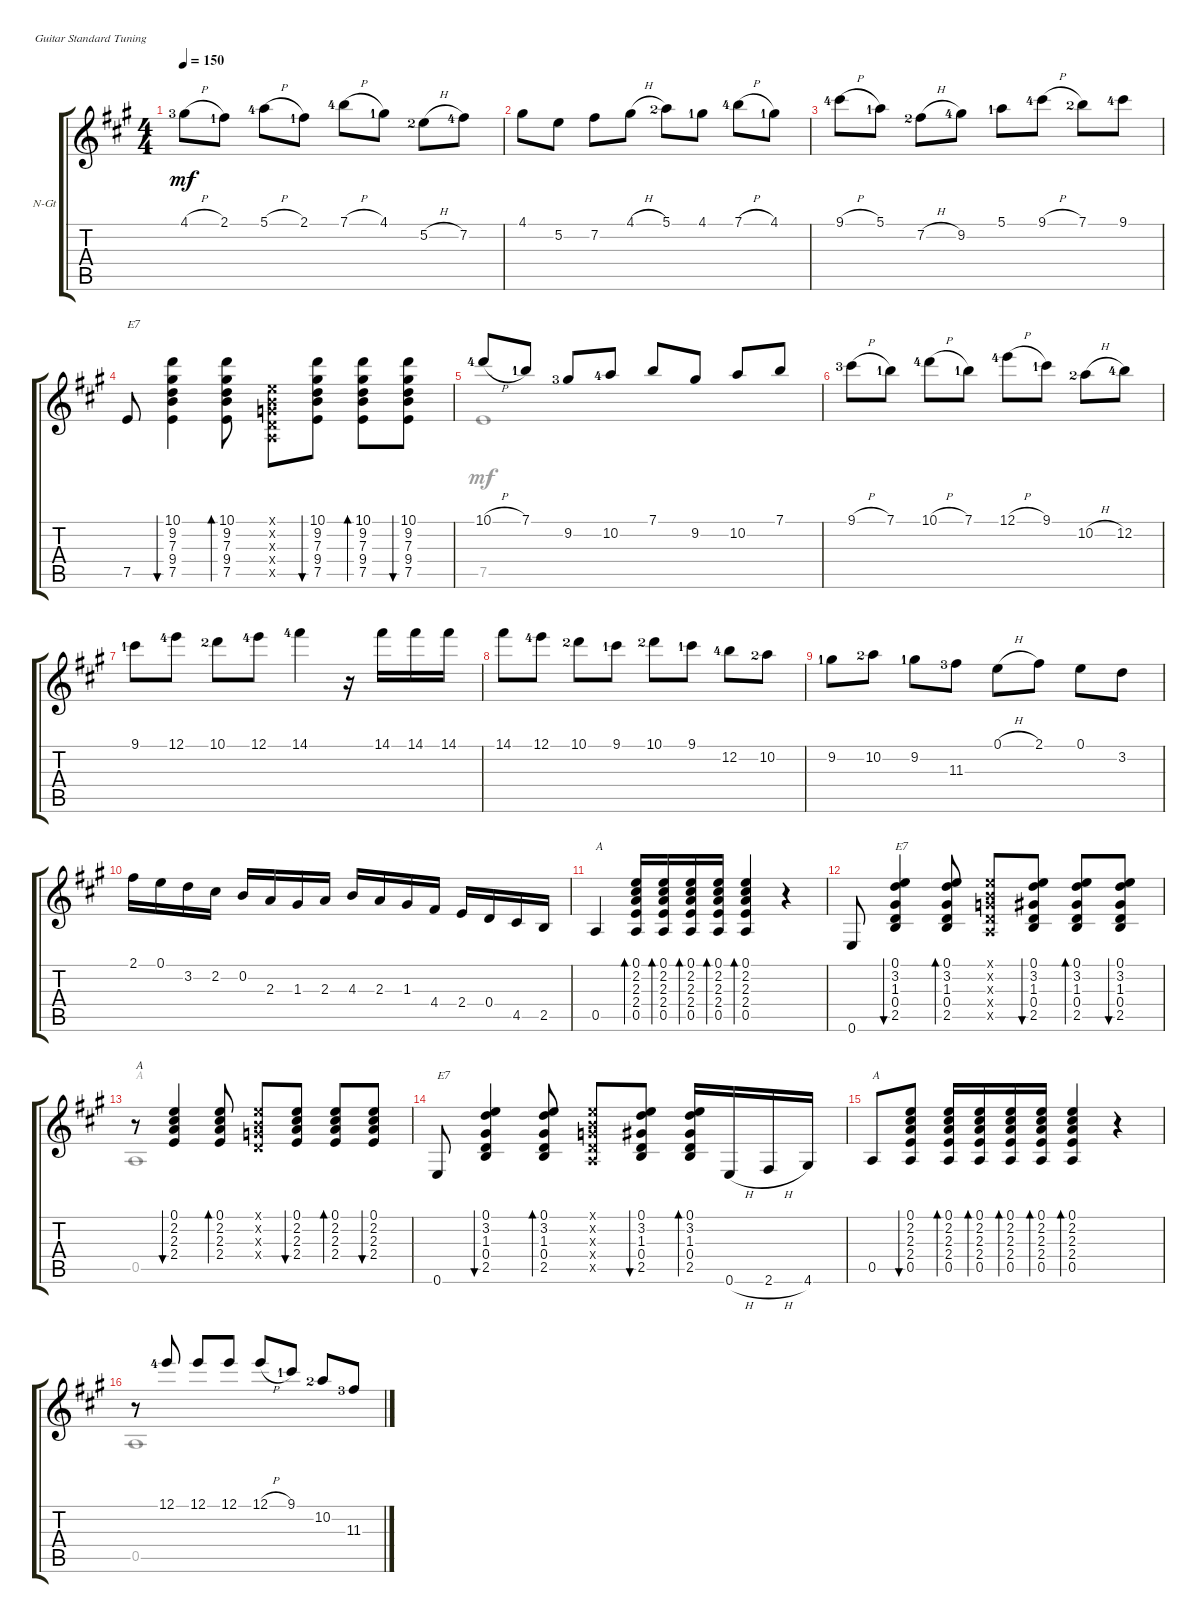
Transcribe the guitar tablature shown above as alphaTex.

\defaultSystemsLayout 4
\bracketExtendMode groupsimilarinstruments
\firstSystemTrackNameOrientation horizontal
\otherSystemsTrackNameOrientation horizontal
\track ("Nylon Guitar" "N-Gt") {instrument acousticguitarsteel}
\staff {score tabs}
\tuning (E4 B3 G3 D3 A2 E2)
\voice
\ts (4 4)
\tempo 150
\clef g2
\ks a
4.1{h lf 4}.8{dy mf} 2.1{lf 2}.8 5.1{h lf 5}.8 2.1{lf 2}.8 7.1{h lf 5}.8 4.1{lf 2}.8 5.2{h lf 3}.8 7.2{lf 5}.8 |
4.1.8 5.2.8 7.2.8 4.1{h}.8 5.1{lf 3}.8 4.1{lf 2}.8 7.1{h lf 5}.8 4.1{lf 2}.8 |
9.1{h lf 5}.8 5.1{lf 2}.8 7.2{h lf 3}.8 9.2{lf 5}.8 5.1{lf 2}.8 9.1{h lf 5}.8 7.1{lf 3}.8 9.1{lf 5}.8 |
7.5.8{txt "E7"} (10.1 9.2 7.3 9.4 7.5).4{bu 30} (10.1 9.2 7.3 9.4 7.5).8{bd 30} (0.1{x} 0.2{x} 0.3{x} 0.4{x} 0.5{x}).8 (10.1 9.2 7.3 9.4 7.5).8{bu 30} (10.1 9.2 7.3 9.4 7.5).8{bd 30} (10.1 9.2 7.3 9.4 7.5).8{bu 30} |
10.1{h lf 5}.8 7.1{lf 2}.8 9.2{lf 4}.8 10.2{lf 5}.8 7.1.8 9.2.8 10.2.8 7.1.8 |
9.1{h lf 4}.8 7.1{lf 2}.8 10.1{h lf 5}.8 7.1{lf 2}.8 12.1{h lf 5}.8 9.1{lf 2}.8 10.2{h lf 3}.8 12.2{lf 5}.8 |
9.1{lf 2}.8 12.1{lf 5}.8 10.1{lf 3}.8 12.1{lf 5}.8 14.1{lf 5}.4 r.16 14.1.16 14.1.16 14.1.16 |
14.1.8 12.1{lf 5}.8 10.1{lf 3}.8 9.1{lf 2}.8 10.1{lf 3}.8 9.1{lf 2}.8 12.2{lf 5}.8 10.2{lf 3}.8 |
9.2{lf 2}.8 10.2{lf 3}.8 9.2{lf 2}.8 11.3{lf 4}.8 0.1{h}.8 2.1.8 0.1.8 3.2.8 |
2.1.16 0.1.16 3.2.16 2.2.16 0.2.16 2.3.16 1.3.16 2.3.16 4.3.16 2.3.16 1.3.16 4.4.16 2.4.16 0.4.16 4.5.16 2.5.16 |
0.5.4{txt "A"} (0.5 2.4 2.3 2.2 0.1).16{bd 30} (0.5 2.4 2.3 2.2 0.1).16{bd 30} (0.5 2.4 2.3 2.2 0.1).16{bd 30} (0.5 2.4 2.3 2.2 0.1).16{bd 30} (0.5 2.4 2.3 2.2 0.1).4{bd 30} r.4 |
0.6.8 (0.1 3.2 1.3 0.4 2.5).4{bu 30 txt "E7"} (0.1 3.2 1.3 0.4 2.5).8{bd 30} (0.1{x} 0.2{x} 0.3{x} 0.4{x} 0.5{x}).8 (0.1 3.2 1.3 0.4 2.5).8{bu 30} (0.1 3.2 1.3 0.4 2.5).8{bd 30} (0.1 3.2 1.3 0.4 2.5).8{bu 30} |
r.8{txt "A"} (0.1 2.2 2.3 2.4).4{bu 30} (0.1 2.2 2.3 2.4).8{bd 30} (0.1{x} 0.2{x} 0.3{x} 0.4{x}).8 (0.1 2.2 2.3 2.4).8{bu 30} (0.1 2.2 2.3 2.4).8{bd 30} (0.1 2.2 2.3 2.4).8{bu 30} |
0.6.8{txt "E7"} (0.1 3.2 1.3 0.4 2.5).4{bu 30} (0.1 3.2 1.3 0.4 2.5).8{bd 30} (0.1{x} 0.2{x} 0.3{x} 0.4{x} 0.5{x}).8 (0.1 3.2 1.3 0.4 2.5).8{bu 30} (0.1 3.2 1.3 0.4 2.5).16{bd 30} 0.6{h}.16 2.6{h}.16 4.6.16 |
0.5.8{txt "A"} (0.1 2.2 2.3 2.4 0.5).8{bu 30} (0.1 2.2 2.3 2.4 0.5).16{bd 30} (0.1 2.2 2.3 2.4 0.5).16{bd 30} (0.1 2.2 2.3 2.4 0.5).16{bd 30} (0.1 2.2 2.3 2.4 0.5).16{bd 30} (0.1 2.2 2.3 2.4 0.5).4{bd 30} r.4 |
r.8 12.1{lf 5}.8 12.1.8 12.1.8 12.1{h}.8 9.1{lf 2}.8 10.2{lf 3}.8 11.3{lf 4}.8
\voice
\clef g2
\ottava regular
\simile none
\ks a
|
|
|
|
7.5.1 |
|
|
|
|
|
|
|
0.5.1{txt "A"} |
|
|
0.5.1
